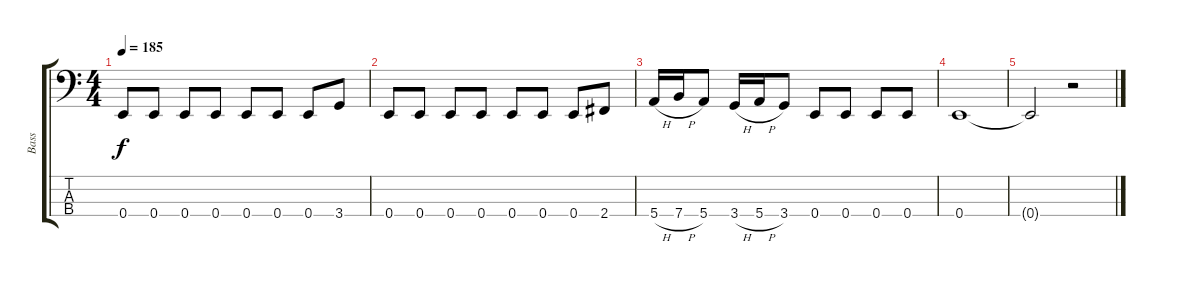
\track ("Bass" "Bass") {instrument electricbasspick}
\staff {score tabs}
\tuning (G2 D2 A1 E1) {hide}
\ts (4 4)
\tempo 185
\clef f4
\ks c
0.4.8{dy f} 0.4.8 0.4.8 0.4.8 0.4.8 0.4.8 0.4.8 3.4.8 |
0.4.8 0.4.8 0.4.8 0.4.8 0.4.8 0.4.8 0.4.8 2.4.8 |
5.4{h}.16 7.4{h}.16 5.4.8 3.4{h}.16 5.4{h}.16 3.4.8 0.4.8 0.4.8 0.4.8 0.4.8 |
0.4.1 |
0.4{t}.2 r.2
